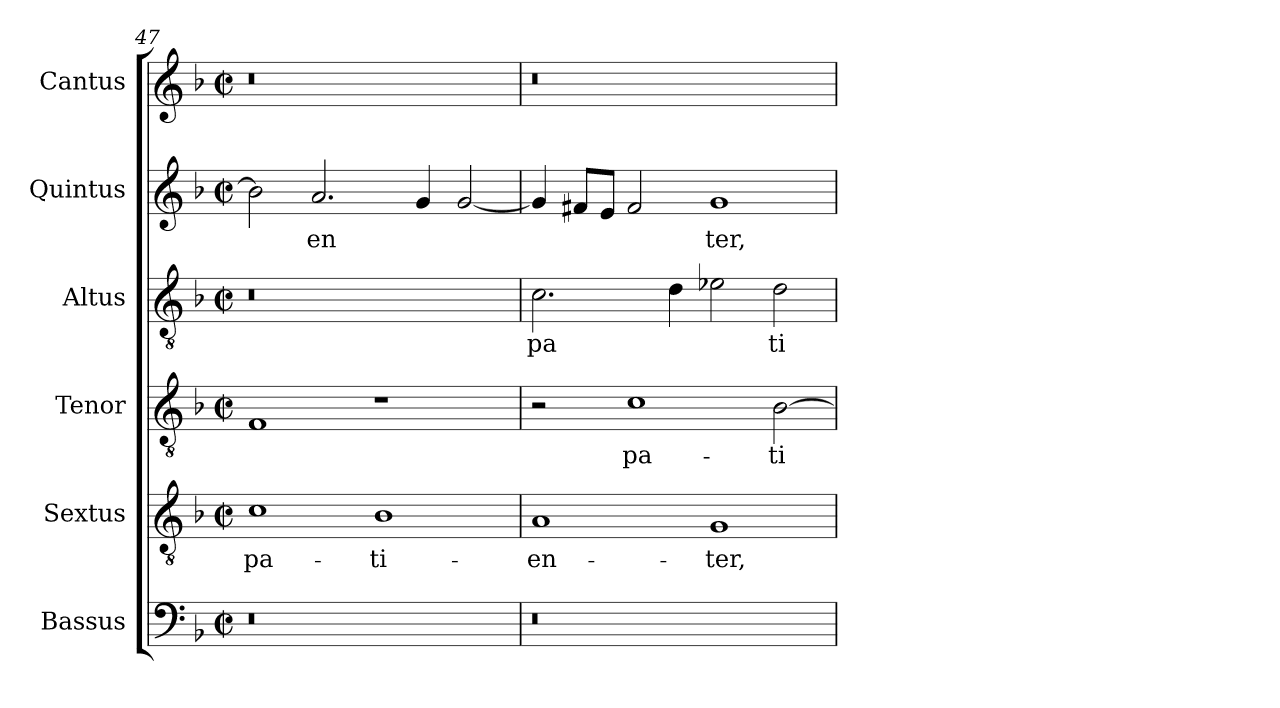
**kern	**kern	**text	**kern	**text	**kern	**text	**kern	**text	**kern
*part6	*part5	*part5	*part4	*part4	*part3	*part3	*part2	*part2	*part1
*staff6	*staff5	*staff5	*staff4	*staff4	*staff3	*staff3	*staff2	*staff2	*staff1
*I"Bassus	*I"Sextus	*	*I"Tenor	*	*I"Altus	*	*I"Quintus	*	*I"Cantus
*clefF4	*clefGv2	*	*clefGv2	*	*clefGv2	*	*clefG2	*	*clefG2
*k[b-]	*k[b-]	*	*k[b-]	*	*k[b-]	*	*k[b-]	*	*k[b-]
*F:	*F:	*	*F:	*	*F:	*	*F:	*	*F:
*M2/2	*M2/2	*	*M2/2	*	*M2/2	*	*M2/2	*	*M2/2
*met(c|)	*met(c|)	*	*met(c|)	*	*met(c|)	*	*met(c|)	*	*met(c|)
=47	=47	=47	=47	=47	=47	=47	=47	=47	=47
!	!	!LO:LY:b:cj	!	!	!	!	!	!	!
0r	1c	pa-	1F	.	0r	.	2b-\]	.	0r
!	!	!	!	!	!	!	!	!LO:LY:b:cj	!
.	.	.	.	.	.	.	2.a/	en	.
!	!	!LO:LY:b:cj	!	!	!	!	!	!	!
.	1B-	-ti-	1r	.	.	.	.	.	.
.	.	.	.	.	.	.	4g/	.	.
.	.	.	.	.	.	.	[<2g/	.	.
=48	=48	=48	=48	=48	=48	=48	=48	=48	=48
!	!	!LO:LY:b:cj	!	!	!	!LO:LY:b:cj	!	!	!
0r	1A	-en-	2r	.	2.c\	pa	4g/]	.	0r
.	.	.	.	.	.	.	8f#/L	.	.
.	.	.	.	.	.	.	8e/J	.	.
!	!	!	!	!LO:LY:b:cj	!	!	!	!	!
.	.	.	1c	pa-	.	.	2f#/	.	.
.	.	.	.	.	4d\	.	.	.	.
!	!	!LO:LY:b:cj	!	!	!	!	!	!LO:LY:b:cj	!
.	1G	-ter,	.	.	2e-X\	.	1g	ter,	.
!	!	!	!	!LO:LY:b:cj	!	!LO:LY:b:cj	!	!	!
.	.	.	[>2B-\	-ti-	2d\	ti	.	.	.
=	=	=	=	=	=	=	=	=	=
*-	*-	*-	*-	*-	*-	*-	*-	*-	*-
